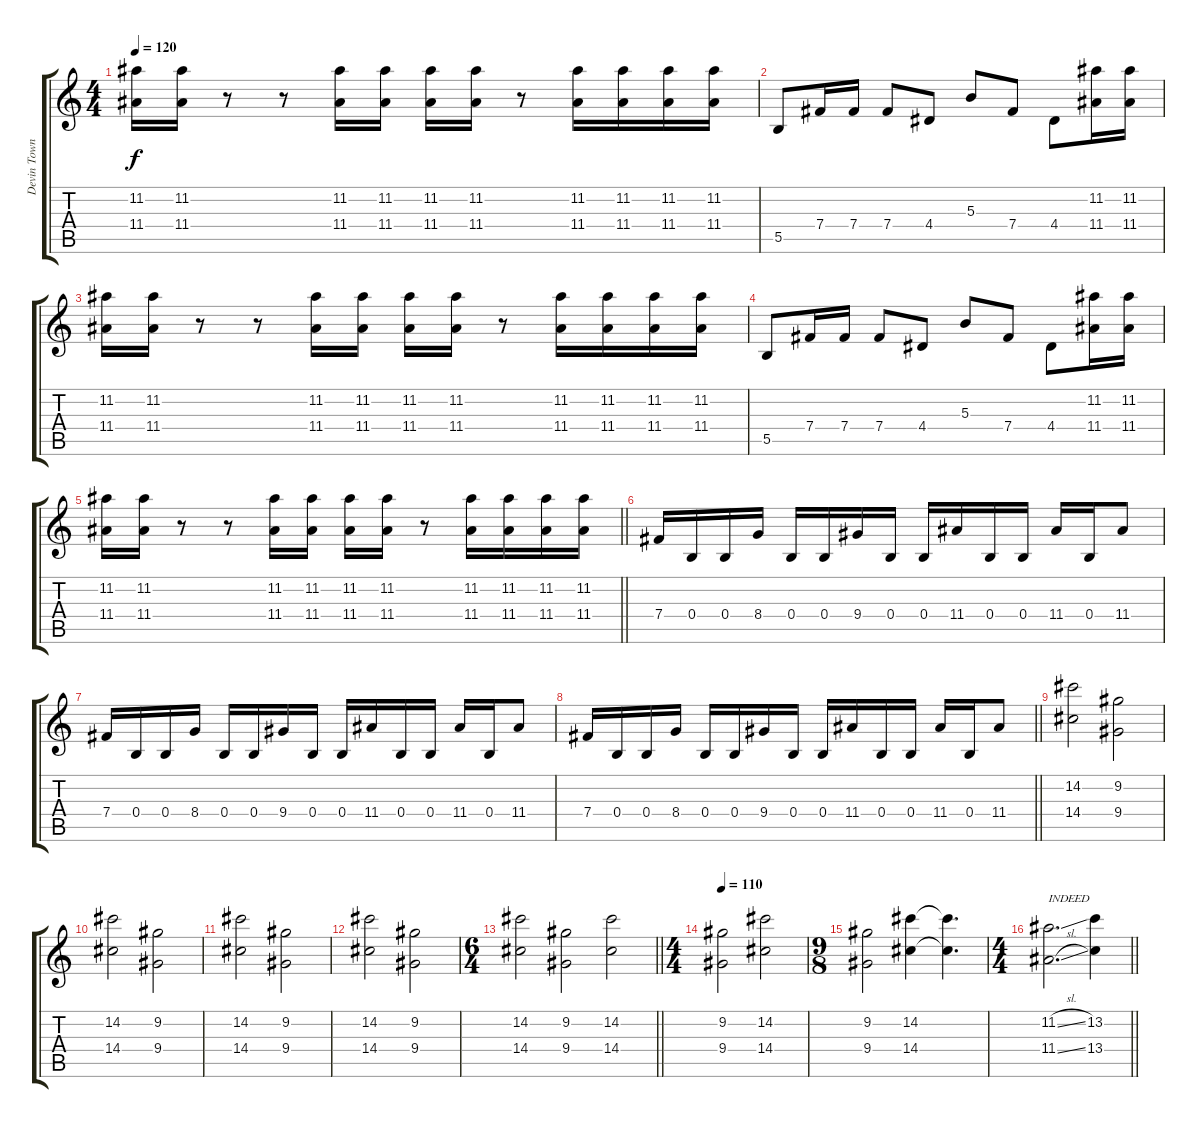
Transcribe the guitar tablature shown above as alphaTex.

\track ("Devin Townsend" "Devin Town") {instrument distortionguitar}
\staff {score tabs}
\tuning (Eb4 B3 Gb3 B2 Gb2 B1) {hide}
\ts (4 4)
\tempo 120
\clef g2
\ks c
(11.2 11.4).16{dy f} (11.2 11.4).16 r.8 r.8 (11.2 11.4).16 (11.2 11.4).16 (11.2 11.4).16 (11.2 11.4).16 r.8 (11.2 11.4).16 (11.2 11.4).16 (11.2 11.4).16 (11.2 11.4).16 |
5.5.8 7.4.16 7.4.16 7.4.8 4.4.8 5.3.8 7.4.8 4.4.8 (11.2 11.4).16 (11.2 11.4).16 |
(11.2 11.4).16 (11.2 11.4).16 r.8 r.8 (11.2 11.4).16 (11.2 11.4).16 (11.2 11.4).16 (11.2 11.4).16 r.8 (11.2 11.4).16 (11.2 11.4).16 (11.2 11.4).16 (11.2 11.4).16 |
5.5.8 7.4.16 7.4.16 7.4.8 4.4.8 5.3.8 7.4.8 4.4.8 (11.2 11.4).16 (11.2 11.4).16 |
\barLineRight lightlight
(11.2 11.4).16 (11.2 11.4).16 r.8 r.8 (11.2 11.4).16 (11.2 11.4).16 (11.2 11.4).16 (11.2 11.4).16 r.8 (11.2 11.4).16 (11.2 11.4).16 (11.2 11.4).16 (11.2 11.4).16 |
7.4.16 0.4.16 0.4.16 8.4.16 0.4.16 0.4.16 9.4.16 0.4.16 0.4.16 11.4.16 0.4.16 0.4.16 11.4.16 0.4.16 11.4.8 |
7.4.16 0.4.16 0.4.16 8.4.16 0.4.16 0.4.16 9.4.16 0.4.16 0.4.16 11.4.16 0.4.16 0.4.16 11.4.16 0.4.16 11.4.8 |
\barLineRight lightlight
7.4.16 0.4.16 0.4.16 8.4.16 0.4.16 0.4.16 9.4.16 0.4.16 0.4.16 11.4.16 0.4.16 0.4.16 11.4.16 0.4.16 11.4.8 |
(14.2 14.4).2 (9.2 9.4).2 |
(14.2 14.4).2 (9.2 9.4).2 |
(14.2 14.4).2 (9.2 9.4).2 |
(14.2 14.4).2 (9.2 9.4).2 |
\ts (6 4)
\barLineRight lightlight
(14.2 14.4).2 (9.2 9.4).2 (14.2 14.4).2 |
\ts (4 4)
\tempo 110
(9.2 9.4).2 (14.2 14.4).2 |
\ts (9 8)
(9.2 9.4).2 (14.2 14.4).4 (14.2{t} 14.4{t}).4{d} |
\ts (4 4)
\barLineRight lightlight
(11.2{sl} 11.4{sl}).2{d txt "INDEED"} (13.2 13.4).4
